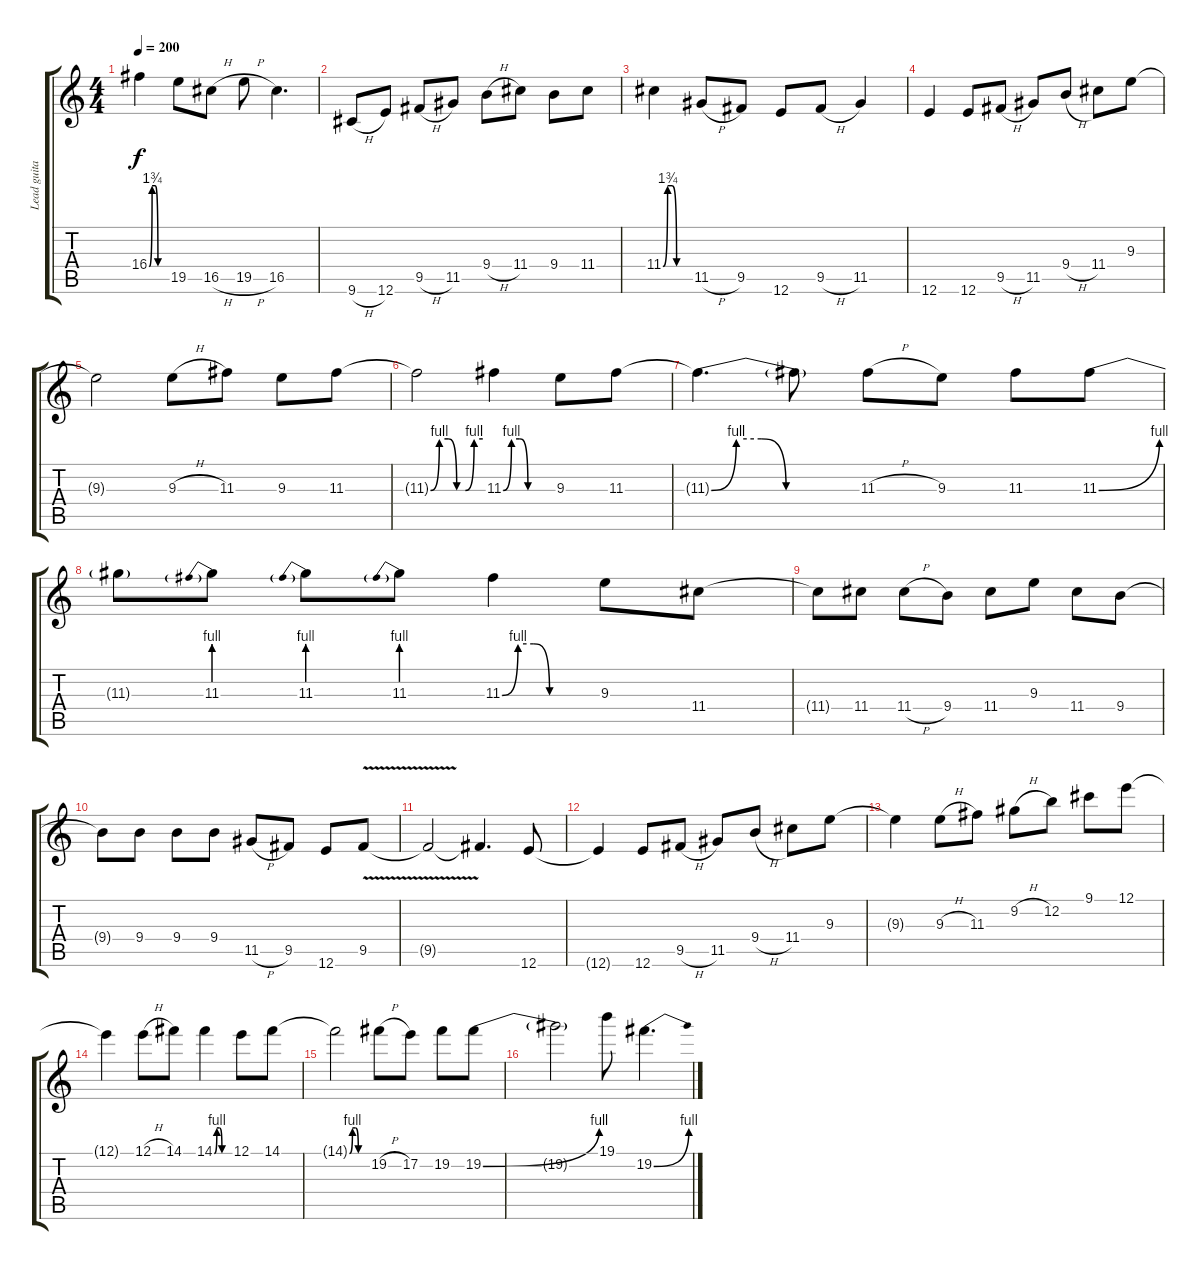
\track ("Lead guitar" "Lead guita") {instrument distortionguitar}
\staff {score tabs}
\tuning (E4 B3 G3 D3 A2 E2) {hide}
\ts (4 4)
\tempo 200
\clef g2
\ks c
16.4{be (custom 0 0 10 7 20 7 30 0 60 0) t}.4{dy f} 19.5.8 16.5{h}.8 19.5{h}.8 16.5.4{d} |
9.6{h}.8 12.6.8 9.5{h}.8 11.5.8 9.4{h}.8 11.4.8 9.4.8 11.4.8 |
11.4{be (custom 0 0 10 7 20 7 30 0 60 0)}.4 11.5{h}.8 9.5.8 12.6.8 9.5{h}.8 11.5.4 |
12.6.4 12.6.8 9.5{h}.8 11.5.8 9.4{h}.8 11.4.8 9.3.8 |
9.3{t}.2 9.3{h}.8 11.3.8 9.3.8 11.3.8 |
11.3{be (custom 0 0 10 4 20 4 30 0 40 0 50 4 60 4) t}.2 11.3{be (custom 0 0 10 4 20 4 30 0 60 0)}.4 9.3.8 11.3.8 |
11.3{be (custom 0 0 10 4 20 4 30 0 60 0) t}.4{d} 11.3{t}.8 11.3{h}.8 9.3.8 11.3.8 11.3{be (bend 0 0 60 4)}.8 |
11.3{t}.8 11.3{be (prebend 0 4 60 4)}.8 11.3{be (prebend 0 4 60 4)}.8 11.3{be (prebend 0 4 60 4)}.8 11.3{be (custom 0 0 10 4 20 4 30 0 60 0)}.4 9.3.8 11.4.8 |
11.4{t}.8 11.4.8 11.4{h}.8 9.4.8 11.4.8 9.3.8 11.4.8 9.4.8 |
9.4{t}.8 9.4.8 9.4.8 9.4.8 11.5{h}.8 9.5.8 12.6.8 9.5{v}.8 |
9.5{t}.2 9.5{t}.4{d} 12.6.8 |
12.6{t}.4 12.6.8 9.5{h}.8 11.5.8 9.4{h}.8 11.4.8 9.3.8 |
9.3{t}.4 9.3{h}.8 11.3.8 9.2{h}.8 12.2.8 9.1.8 12.1.8 |
12.1{t}.4 12.1{h}.8 14.1.8 14.1{be (custom 0 0 10 4 20 4 30 0 60 0)}.4 12.1.8 14.1.8 |
14.1{be (custom 0 0 10 4 20 4 30 0 60 0) t}.2 19.2{h}.8 17.2.8 19.2.8 19.2{be (bend 0 0 60 4)}.8 |
19.2{t}.2 19.1.8 19.2{be (bend 0 0 60 4)}.4{d}
